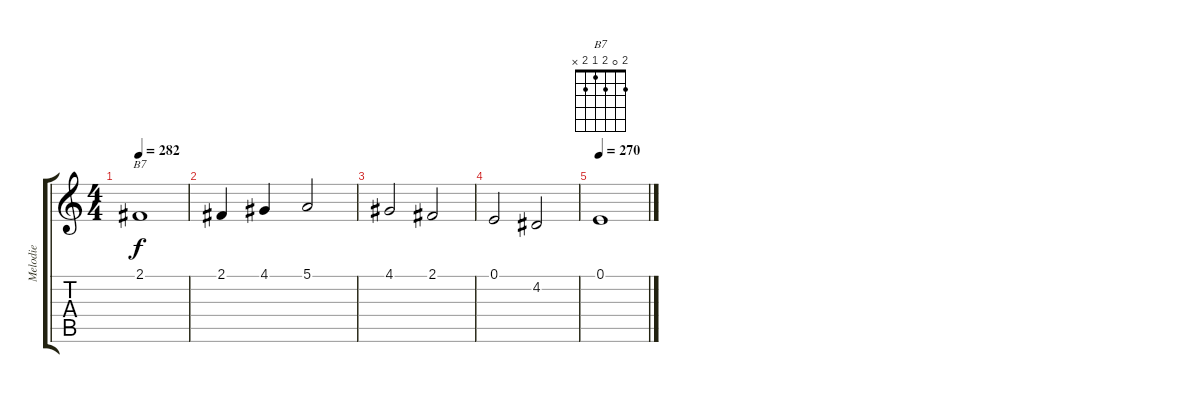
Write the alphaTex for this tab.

\track ("Melodie" "Melodie") {instrument acousticgrandpiano}
\staff {score tabs}
\tuning (E4 B3 G3 D3 A2 E2) {hide}
\chord ("B7" 2 0 2 1 2 x)
\ts (4 4)
\tempo 282
\clef g2
\ks c
2.1.1{ch "B7" dy f} |
2.1.4 4.1.4 5.1.2 |
4.1.2 2.1.2 |
0.1.2 4.2.2 |
\tempo 270
0.1.1{volume 1}
